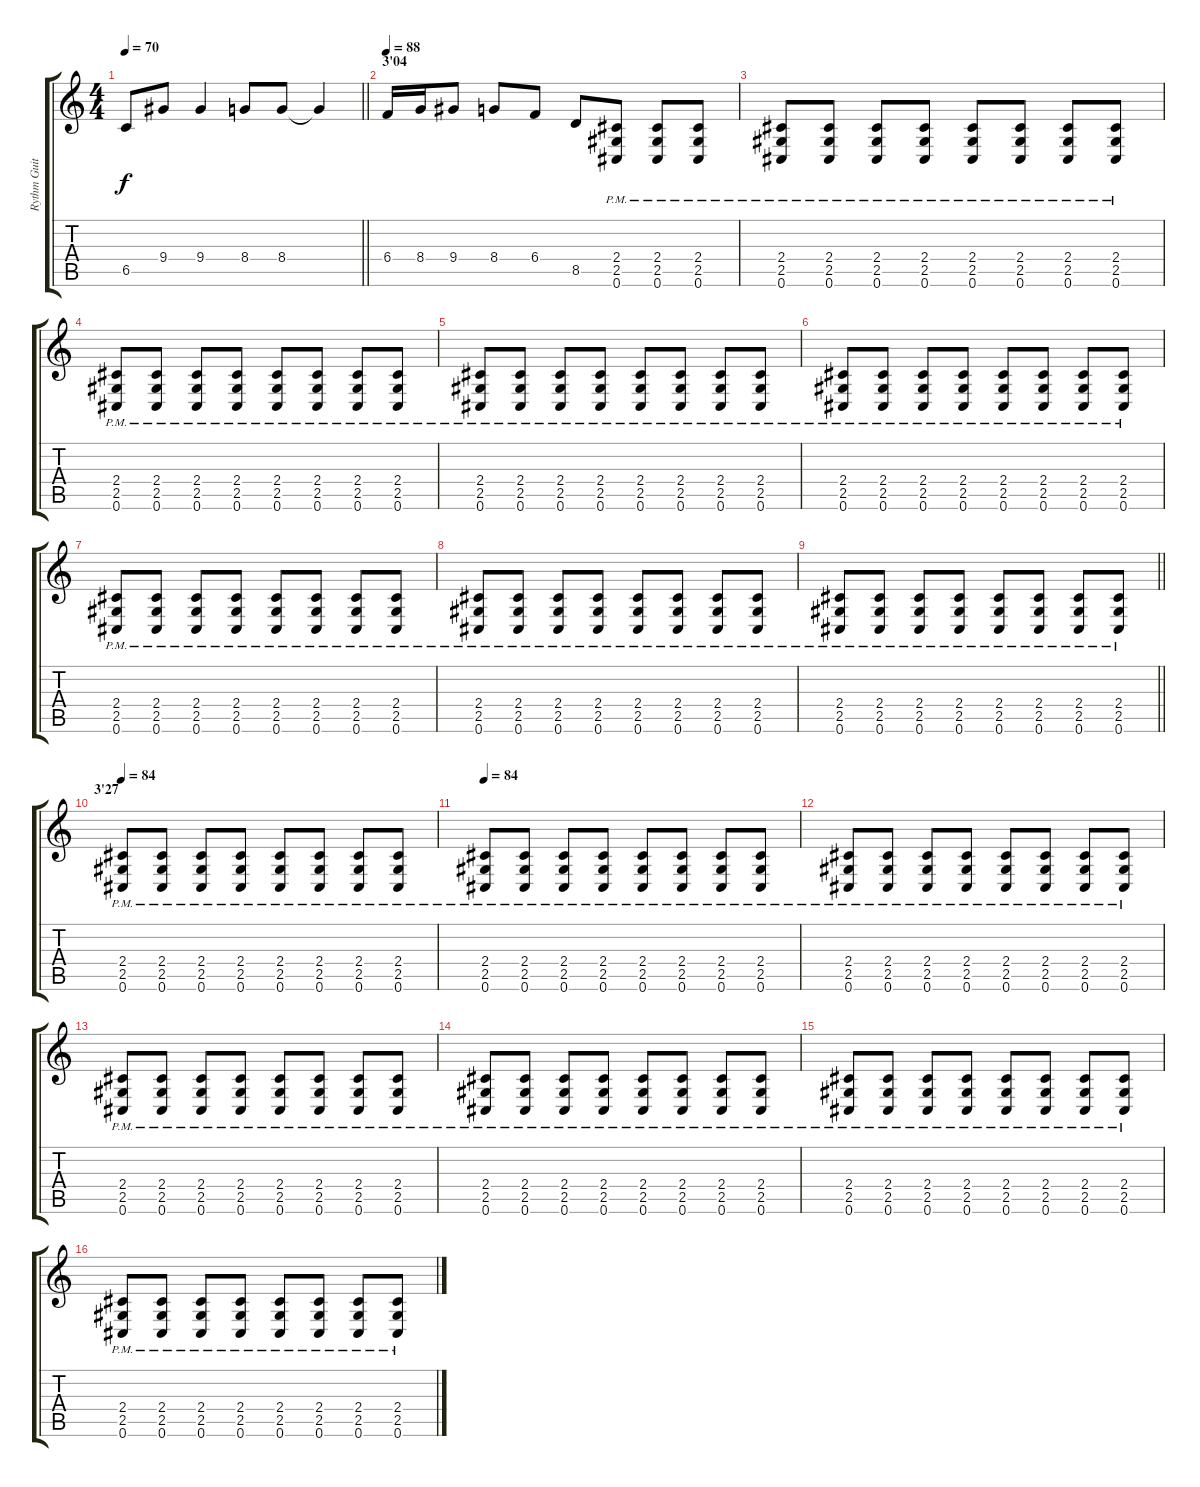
\track ("Rythm Guitar" "Rythm Guit") {instrument distortionguitar}
\staff {score tabs}
\tuning (Db4 Ab3 E3 B2 Gb2 Db2) {hide}
\ts (4 4)
\tempo 70
\clef g2
\barLineRight lightlight
\ks c
6.5{t}.8{dy f} 9.4.8 9.4.4 8.4.8 8.4.8 8.4{t}.4 |
\section ("" "3'04")
\tempo 88
6.4.16 8.4.16 9.4.8 8.4.8 6.4.8 8.5.8 (2.4{pm} 2.5{pm} 0.6{pm}).8{balance 8} (2.4{pm} 2.5{pm} 0.6{pm}).8 (2.4{pm} 2.5{pm} 0.6{pm}).8 |
(2.4{pm} 2.5{pm} 0.6{pm}).8 (2.4{pm} 2.5{pm} 0.6{pm}).8 (2.4{pm} 2.5{pm} 0.6{pm}).8 (2.4{pm} 2.5{pm} 0.6{pm}).8 (2.4{pm} 2.5{pm} 0.6{pm}).8 (2.4{pm} 2.5{pm} 0.6{pm}).8 (2.4{pm} 2.5{pm} 0.6{pm}).8 (2.4{pm} 2.5{pm} 0.6{pm}).8 |
(2.4{pm} 2.5{pm} 0.6{pm}).8 (2.4{pm} 2.5{pm} 0.6{pm}).8 (2.4{pm} 2.5{pm} 0.6{pm}).8 (2.4{pm} 2.5{pm} 0.6{pm}).8 (2.4{pm} 2.5{pm} 0.6{pm}).8 (2.4{pm} 2.5{pm} 0.6{pm}).8 (2.4{pm} 2.5{pm} 0.6{pm}).8 (2.4{pm} 2.5{pm} 0.6{pm}).8 |
(2.4{pm} 2.5{pm} 0.6{pm}).8 (2.4{pm} 2.5{pm} 0.6{pm}).8 (2.4{pm} 2.5{pm} 0.6{pm}).8 (2.4{pm} 2.5{pm} 0.6{pm}).8 (2.4{pm} 2.5{pm} 0.6{pm}).8 (2.4{pm} 2.5{pm} 0.6{pm}).8 (2.4{pm} 2.5{pm} 0.6{pm}).8 (2.4{pm} 2.5{pm} 0.6{pm}).8 |
(2.4{pm} 2.5{pm} 0.6{pm}).8 (2.4{pm} 2.5{pm} 0.6{pm}).8 (2.4{pm} 2.5{pm} 0.6{pm}).8 (2.4{pm} 2.5{pm} 0.6{pm}).8 (2.4{pm} 2.5{pm} 0.6{pm}).8 (2.4{pm} 2.5{pm} 0.6{pm}).8 (2.4{pm} 2.5{pm} 0.6{pm}).8 (2.4{pm} 2.5{pm} 0.6{pm}).8 |
(2.4{pm} 2.5{pm} 0.6{pm}).8 (2.4{pm} 2.5{pm} 0.6{pm}).8 (2.4{pm} 2.5{pm} 0.6{pm}).8 (2.4{pm} 2.5{pm} 0.6{pm}).8 (2.4{pm} 2.5{pm} 0.6{pm}).8 (2.4{pm} 2.5{pm} 0.6{pm}).8 (2.4{pm} 2.5{pm} 0.6{pm}).8 (2.4{pm} 2.5{pm} 0.6{pm}).8 |
(2.4{pm} 2.5{pm} 0.6{pm}).8 (2.4{pm} 2.5{pm} 0.6{pm}).8 (2.4{pm} 2.5{pm} 0.6{pm}).8 (2.4{pm} 2.5{pm} 0.6{pm}).8 (2.4{pm} 2.5{pm} 0.6{pm}).8 (2.4{pm} 2.5{pm} 0.6{pm}).8 (2.4{pm} 2.5{pm} 0.6{pm}).8 (2.4{pm} 2.5{pm} 0.6{pm}).8 |
\barLineRight lightlight
(2.4{pm} 2.5{pm} 0.6{pm}).8 (2.4{pm} 2.5{pm} 0.6{pm}).8 (2.4{pm} 2.5{pm} 0.6{pm}).8 (2.4{pm} 2.5{pm} 0.6{pm}).8 (2.4{pm} 2.5{pm} 0.6{pm}).8 (2.4{pm} 2.5{pm} 0.6{pm}).8 (2.4{pm} 2.5{pm} 0.6{pm}).8 (2.4{pm} 2.5{pm} 0.6{pm}).8 |
\section ("" "3'27")
\tempo 84
(2.4{pm} 2.5{pm} 0.6{pm}).8 (2.4{pm} 2.5{pm} 0.6{pm}).8 (2.4{pm} 2.5{pm} 0.6{pm}).8 (2.4{pm} 2.5{pm} 0.6{pm}).8 (2.4{pm} 2.5{pm} 0.6{pm}).8 (2.4{pm} 2.5{pm} 0.6{pm}).8 (2.4{pm} 2.5{pm} 0.6{pm}).8 (2.4{pm} 2.5{pm} 0.6{pm}).8 |
\tempo 84
(2.4{pm} 2.5{pm} 0.6{pm}).8 (2.4{pm} 2.5{pm} 0.6{pm}).8 (2.4{pm} 2.5{pm} 0.6{pm}).8 (2.4{pm} 2.5{pm} 0.6{pm}).8 (2.4{pm} 2.5{pm} 0.6{pm}).8 (2.4{pm} 2.5{pm} 0.6{pm}).8 (2.4{pm} 2.5{pm} 0.6{pm}).8 (2.4{pm} 2.5{pm} 0.6{pm}).8 |
(2.4{pm} 2.5{pm} 0.6{pm}).8 (2.4{pm} 2.5{pm} 0.6{pm}).8 (2.4{pm} 2.5{pm} 0.6{pm}).8 (2.4{pm} 2.5{pm} 0.6{pm}).8 (2.4{pm} 2.5{pm} 0.6{pm}).8 (2.4{pm} 2.5{pm} 0.6{pm}).8 (2.4{pm} 2.5{pm} 0.6{pm}).8 (2.4{pm} 2.5{pm} 0.6{pm}).8 |
(2.4{pm} 2.5{pm} 0.6{pm}).8 (2.4{pm} 2.5{pm} 0.6{pm}).8 (2.4{pm} 2.5{pm} 0.6{pm}).8 (2.4{pm} 2.5{pm} 0.6{pm}).8 (2.4{pm} 2.5{pm} 0.6{pm}).8 (2.4{pm} 2.5{pm} 0.6{pm}).8 (2.4{pm} 2.5{pm} 0.6{pm}).8 (2.4{pm} 2.5{pm} 0.6{pm}).8 |
(2.4{pm} 2.5{pm} 0.6{pm}).8 (2.4{pm} 2.5{pm} 0.6{pm}).8 (2.4{pm} 2.5{pm} 0.6{pm}).8 (2.4{pm} 2.5{pm} 0.6{pm}).8 (2.4{pm} 2.5{pm} 0.6{pm}).8 (2.4{pm} 2.5{pm} 0.6{pm}).8 (2.4{pm} 2.5{pm} 0.6{pm}).8 (2.4{pm} 2.5{pm} 0.6{pm}).8 |
(2.4{pm} 2.5{pm} 0.6{pm}).8 (2.4{pm} 2.5{pm} 0.6{pm}).8 (2.4{pm} 2.5{pm} 0.6{pm}).8 (2.4{pm} 2.5{pm} 0.6{pm}).8 (2.4{pm} 2.5{pm} 0.6{pm}).8 (2.4{pm} 2.5{pm} 0.6{pm}).8 (2.4{pm} 2.5{pm} 0.6{pm}).8 (2.4{pm} 2.5{pm} 0.6{pm}).8 |
(2.4{pm} 2.5{pm} 0.6{pm}).8 (2.4{pm} 2.5{pm} 0.6{pm}).8 (2.4{pm} 2.5{pm} 0.6{pm}).8 (2.4{pm} 2.5{pm} 0.6{pm}).8 (2.4{pm} 2.5{pm} 0.6{pm}).8 (2.4{pm} 2.5{pm} 0.6{pm}).8 (2.4{pm} 2.5{pm} 0.6{pm}).8 (2.4{pm} 2.5{pm} 0.6{pm}).8
